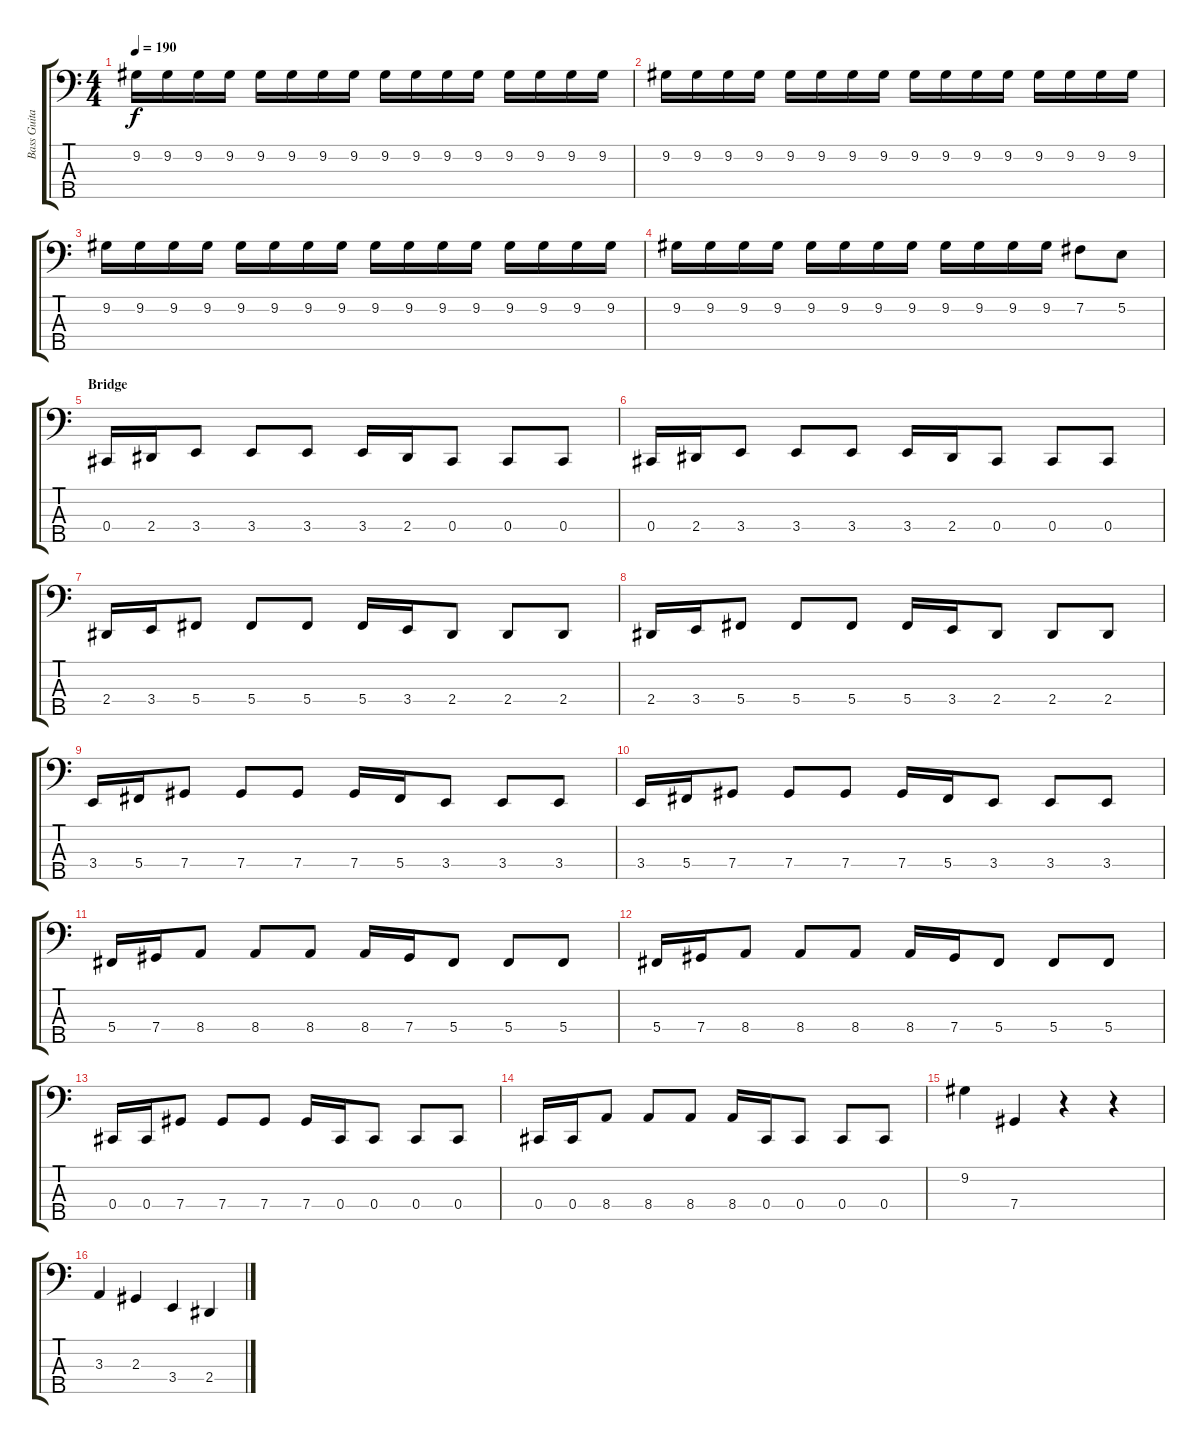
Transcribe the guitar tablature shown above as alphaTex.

\track ("Bass Guitar (Bass)" "Bass Guita") {instrument electricbassfinger}
\staff {score tabs}
\tuning (E2 B1 Gb1 Db1 Ab0) {hide}
\ts (4 4)
\tempo 190
\clef f4
\ks c
9.2.16{dy f} 9.2.16 9.2.16 9.2.16 9.2.16 9.2.16 9.2.16 9.2.16 9.2.16 9.2.16 9.2.16 9.2.16 9.2.16 9.2.16 9.2.16 9.2.16 |
9.2.16 9.2.16 9.2.16 9.2.16 9.2.16 9.2.16 9.2.16 9.2.16 9.2.16 9.2.16 9.2.16 9.2.16 9.2.16 9.2.16 9.2.16 9.2.16 |
9.2.16 9.2.16 9.2.16 9.2.16 9.2.16 9.2.16 9.2.16 9.2.16 9.2.16 9.2.16 9.2.16 9.2.16 9.2.16 9.2.16 9.2.16 9.2.16 |
9.2.16 9.2.16 9.2.16 9.2.16 9.2.16 9.2.16 9.2.16 9.2.16 9.2.16 9.2.16 9.2.16 9.2.16 7.2.8 5.2.8 |
\section ("" "Bridge")
0.4.16 2.4.16 3.4.8 3.4.8 3.4.8 3.4.16 2.4.16 0.4.8 0.4.8 0.4.8 |
0.4.16 2.4.16 3.4.8 3.4.8 3.4.8 3.4.16 2.4.16 0.4.8 0.4.8 0.4.8 |
2.4.16 3.4.16 5.4.8 5.4.8 5.4.8 5.4.16 3.4.16 2.4.8 2.4.8 2.4.8 |
2.4.16 3.4.16 5.4.8 5.4.8 5.4.8 5.4.16 3.4.16 2.4.8 2.4.8 2.4.8 |
3.4.16 5.4.16 7.4.8 7.4.8 7.4.8 7.4.16 5.4.16 3.4.8 3.4.8 3.4.8 |
3.4.16 5.4.16 7.4.8 7.4.8 7.4.8 7.4.16 5.4.16 3.4.8 3.4.8 3.4.8 |
5.4.16 7.4.16 8.4.8 8.4.8 8.4.8 8.4.16 7.4.16 5.4.8 5.4.8 5.4.8 |
5.4.16 7.4.16 8.4.8 8.4.8 8.4.8 8.4.16 7.4.16 5.4.8 5.4.8 5.4.8 |
0.4.16 0.4.16 7.4.8 7.4.8 7.4.8 7.4.16 0.4.16 0.4.8 0.4.8 0.4.8 |
0.4.16 0.4.16 8.4.8 8.4.8 8.4.8 8.4.16 0.4.16 0.4.8 0.4.8 0.4.8 |
9.2.4 7.4.4 r.4 r.4 |
3.3.4 2.3.4 3.4.4 2.4.4
